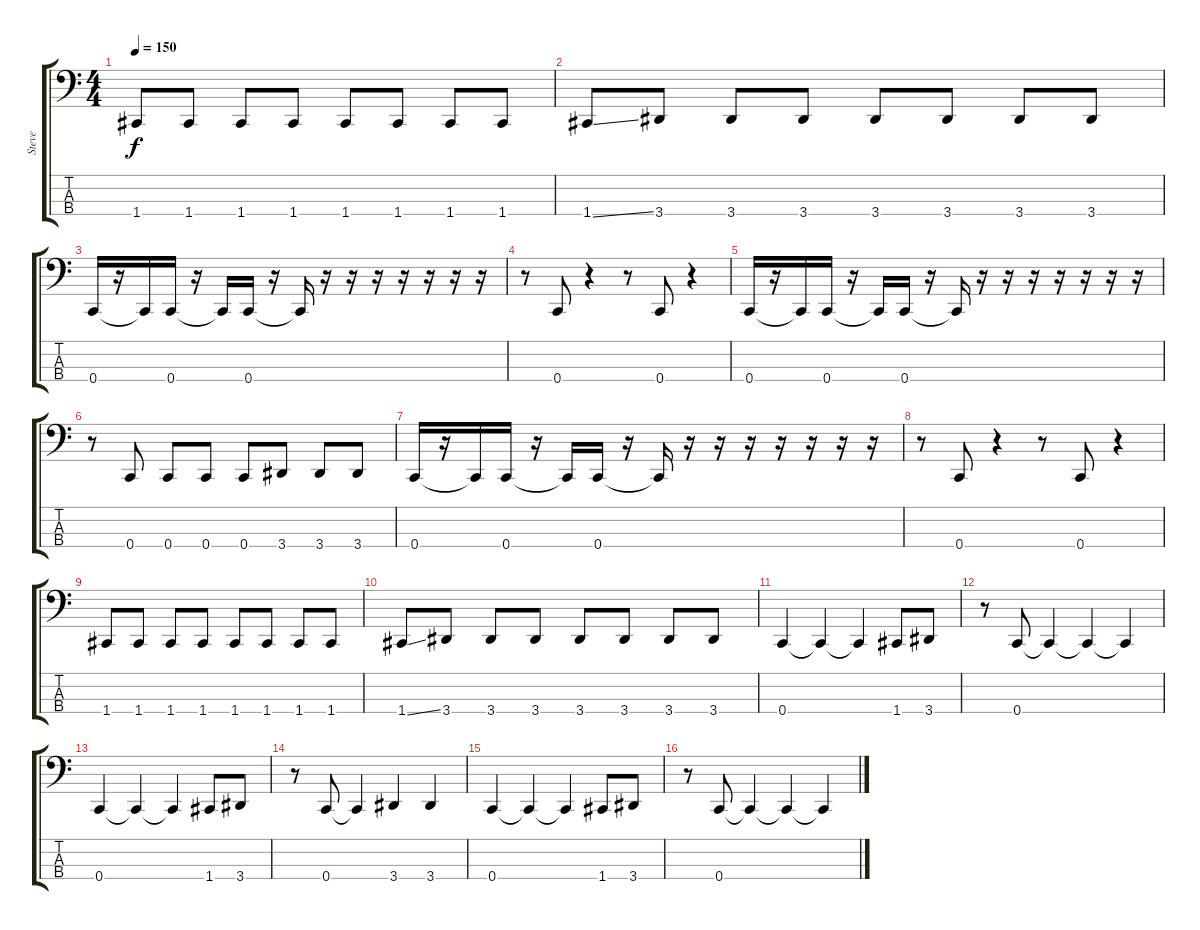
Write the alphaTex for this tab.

\track ("Steve" "Steve") {instrument electricbassfinger}
\staff {score tabs}
\tuning (F2 C2 G1 C1) {hide}
\ts (4 4)
\tempo 150
\clef f4
\ks c
1.4.8{dy f} 1.4.8 1.4.8 1.4.8 1.4.8 1.4.8 1.4.8 1.4.8 |
1.4{ss}.8 3.4.8 3.4.8 3.4.8 3.4.8 3.4.8 3.4.8 3.4.8 |
0.4.16 r.16 0.4{t}.16 0.4.16 r.16 0.4{t}.16 0.4.16 r.16 0.4{t}.16 r.16 r.16 r.16 r.16 r.16 r.16 r.16 |
r.8 0.4.8 r.4 r.8 0.4.8 r.4 |
0.4.16 r.16 0.4{t}.16 0.4.16 r.16 0.4{t}.16 0.4.16 r.16 0.4{t}.16 r.16 r.16 r.16 r.16 r.16 r.16 r.16 |
r.8 0.4.8 0.4.8 0.4.8 0.4.8 3.4.8 3.4.8 3.4.8 |
0.4.16 r.16 0.4{t}.16 0.4.16 r.16 0.4{t}.16 0.4.16 r.16 0.4{t}.16 r.16 r.16 r.16 r.16 r.16 r.16 r.16 |
r.8 0.4.8 r.4 r.8 0.4.8 r.4 |
1.4.8 1.4.8 1.4.8 1.4.8 1.4.8 1.4.8 1.4.8 1.4.8 |
1.4{ss}.8 3.4.8 3.4.8 3.4.8 3.4.8 3.4.8 3.4.8 3.4.8 |
0.4.4 0.4{t}.4 0.4{t}.4 1.4.8 3.4.8 |
r.8 0.4.8 0.4{t}.4 0.4{t}.4 0.4{t}.4 |
0.4.4 0.4{t}.4 0.4{t}.4 1.4.8 3.4.8 |
r.8 0.4.8 0.4{t}.4 3.4.4 3.4.4 |
0.4.4 0.4{t}.4 0.4{t}.4 1.4.8 3.4.8 |
r.8 0.4.8 0.4{t}.4 0.4{t}.4 0.4{t}.4
